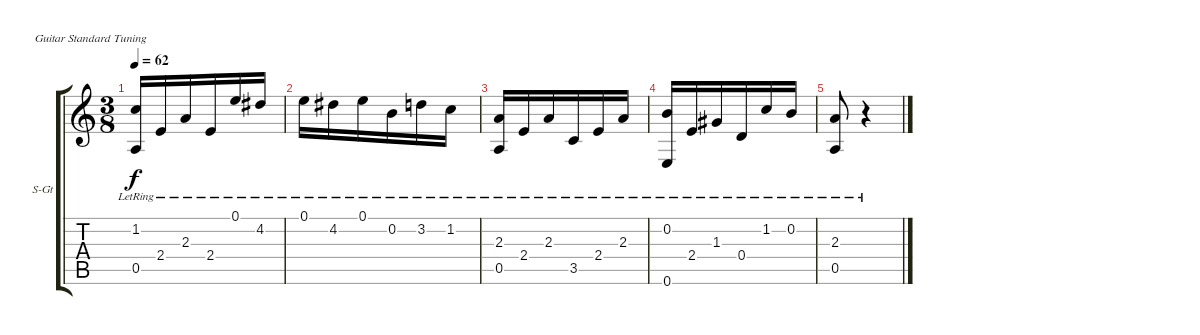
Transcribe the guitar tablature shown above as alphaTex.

\bracketExtendMode groupsimilarinstruments
\firstSystemTrackNameOrientation horizontal
\otherSystemsTrackNameOrientation horizontal
\track ("Classiacal Guitar" "S-Gt") {instrument acousticgrandpiano}
\staff {score tabs}
\tuning (E4 B3 G3 D3 A2 E2)
\displaytranspose 12
\ts (3 8)
\tempo 62
\clef g2
\scale
0.211429
\ks c
(1.2{lr} 0.5{lr}).16{dy f} 2.4{lr}.16 2.3{lr}.16 2.4{lr}.16 0.1{lr}.16 4.2{lr}.16 |
\scale
0.211429 0.1{lr}.16 4.2{lr}.16 0.1{lr}.16 0.2{lr}.16 3.2{lr}.16 1.2{lr}.16 |
\scale
0.154286 (2.3{lr} 0.5{lr}).16 2.4{lr}.16 2.3{lr}.16 3.5{lr}.16 2.4{lr}.16 2.3{lr}.16 |
\scale
0.211429 (0.2{lr} 0.6{lr}).16 2.4{lr}.16 1.3{lr}.16 0.4{lr}.16 1.2{lr}.16 0.2{lr}.16 |
(2.3{lr} 0.5{lr}).8 r.4
